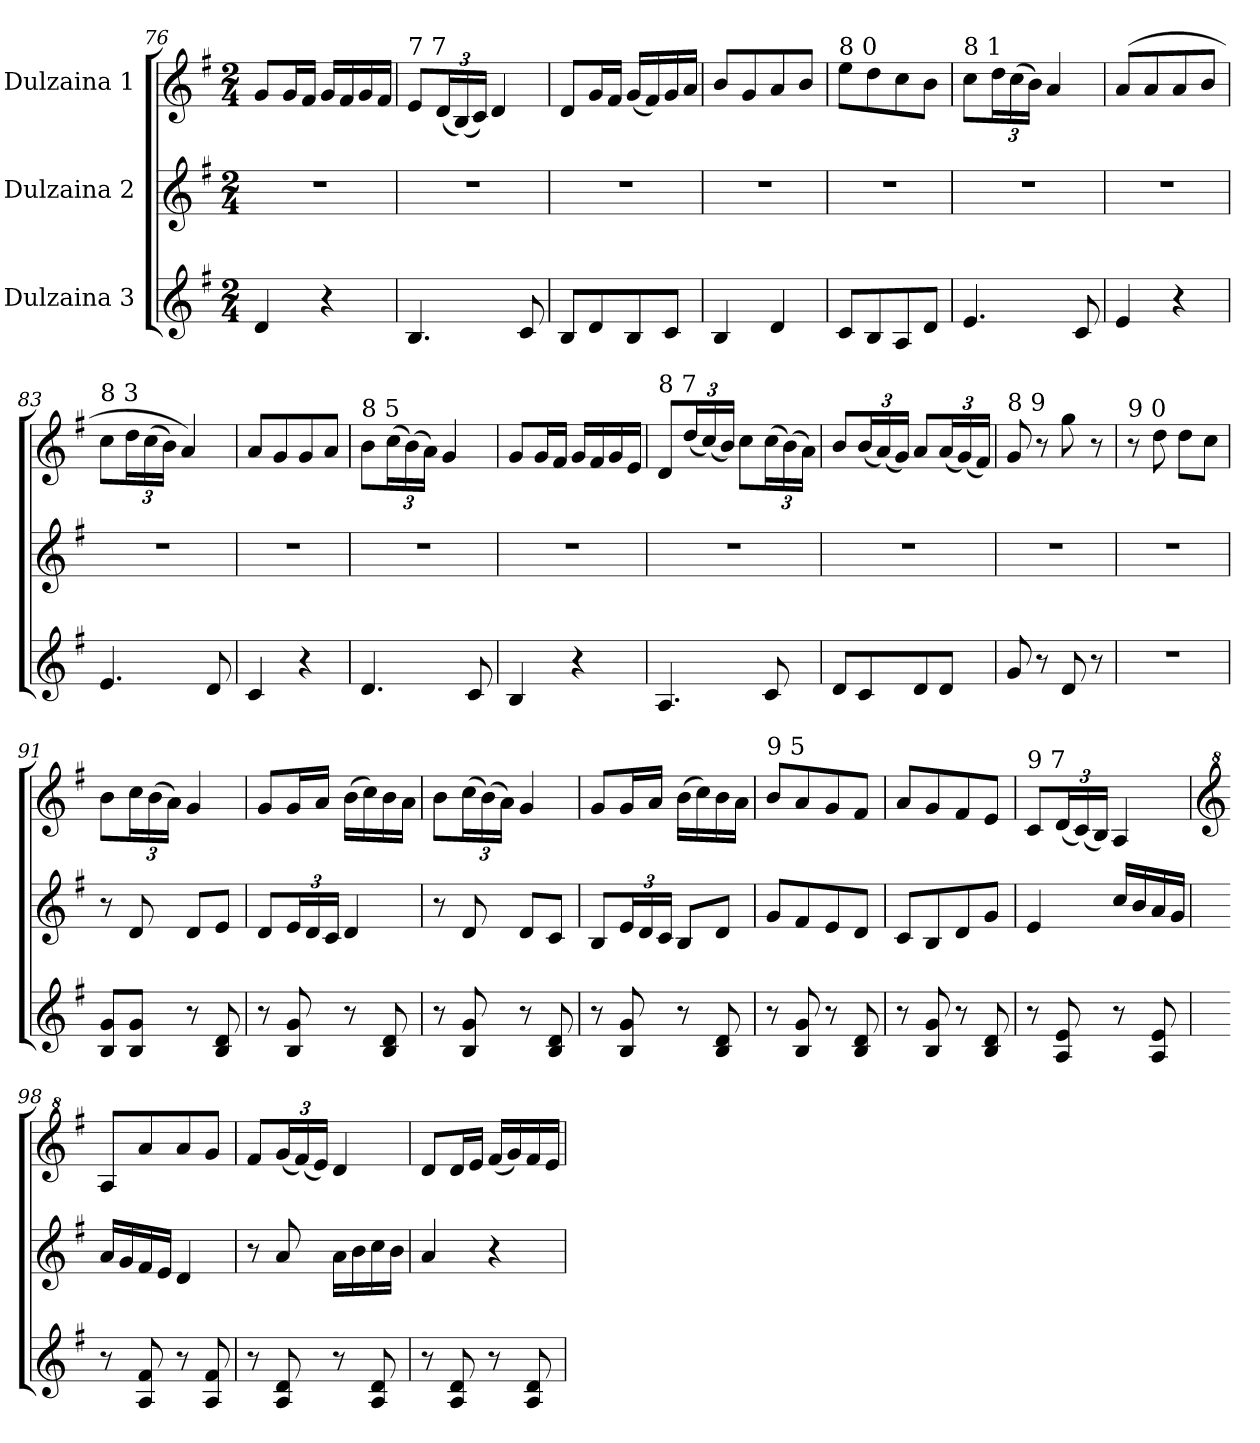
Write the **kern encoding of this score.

**kern	**kern	**kern
*part3	*part2	*part1
*staff3	*staff2	*staff1
*I"Dulzaina 3	*I"Dulzaina 2	*I"Dulzaina 1
*clefG2	*clefG2	*clefG2
*k[f#]	*k[f#]	*k[f#]
*G:	*G:	*G:
*M2/4	*M2/4	*M2/4
=76	=76	=76
4d/	2r	8g/L
.	.	16g/L
.	.	16f#/JJ
4r	.	16g/LL
.	.	16f#/
.	.	16g/
.	.	16f#/JJ
!!LO:PB:g=z
=77	=77	=77
!	!	!LO:TX:a:t=7 7
4.B/	2r	8e/L
*	*	*Xbrackettup
.	.	(<24d/L
.	.	(<24B/)
.	.	24c/JJ)
.	.	4d/
8c/	.	.
=78	=78	=78
8B/L	2r	8d/L
8d/	.	16g/L
.	.	16f#/JJ
8B/	.	(<16g/LL
.	.	16f#/)
8c/J	.	16g/
.	.	16a/JJ
=79	=79	=79
4B/	2r	8b/L
.	.	8g/
4d/	.	8a/
.	.	8b/J
=80	=80	=80
!	!	!LO:TX:a:t=8 0
8c/L	2r	8ee\L
8B/	.	8dd\
8A/	.	8cc\
8d/J	.	8b\J
=81	=81	=81
!	!	!LO:TX:a:t=8 1
4.e/	2r	8cc\L
.	.	24dd\L
.	.	(>24cc\
.	.	24b\JJ)
.	.	4a/
8c/	.	.
=82	=82	=82
4e/	2r	(>8a/L
.	.	8a/
4r	.	8a/
.	.	8b/J
=83	=83	=83
!	!	!LO:TX:a:t=8 3
4.e/	2r	8cc\L
.	.	24dd\L
.	.	(>24cc\
.	.	24b\JJ)
.	.	4a/)
8d/	.	.
=84	=84	=84
4c/	2r	8a/L
.	.	8g/
4r	.	8g/
.	.	8a/J
=85	=85	=85
!	!	!LO:TX:a:t=8 5
4.d/	2r	8b\L
.	.	(>24cc\L
.	.	(>24b\)
.	.	24a\JJ)
.	.	4g/
8c/	.	.
=86	=86	=86
4B/	2r	8g/L
.	.	16g/L
.	.	16f#/JJ
4r	.	16g/LL
.	.	16f#/
.	.	16g/
.	.	16e/JJ
!!LO:LB:g=z
=87	=87	=87
!	!	!LO:TX:a:t=8 7
4.A/	2r	8d/L
.	.	(<24dd/L
.	.	(<24cc/)
.	.	24b/JJ)
.	.	8cc\L
8c/	.	(>24cc\L
.	.	(>24b\)
.	.	24a\JJ)
=88	=88	=88
8d/L	2r	8b/L
8c/	.	(<24b/L
.	.	(<24a/)
.	.	24g/JJ)
8d/	.	8a/L
8d/J	.	(<24a/L
.	.	(<24g/)
.	.	24f#/JJ)
=89	=89	=89
!	!	!LO:TX:a:t=8 9
8g/	2r	8g/
8r	.	8r
8d/	.	8gg\
8r	.	8r
=90	=90	=90
!	!	!LO:TX:a:t=9 0
2r	2r	8r
.	.	8dd\
.	.	8dd\L
.	.	8cc\J
=91	=91	=91
8B/ 8g/L	8r	8b\L
8B/ 8g/J	8d/	24cc\L
.	.	(>24b\
.	.	24a\JJ)
8r	8d/L	4g/
8B/ 8d/	8e/J	.
=92	=92	=92
8r	8d/L	8g/L
*	*Xbrackettup	*
8B/ 8g/	24e/L	16g/L
.	24d/	.
.	.	16a/JJ
.	24c/JJ	.
8r	4d/	(>16b\LL
.	.	16cc\)
8B/ 8d/	.	16b\
.	.	16a\JJ
=93	=93	=93
8r	8r	8b\L
8B/ 8g/	8d/	(>24cc\L
.	.	(>24b\)
.	.	24a\JJ)
8r	8d/L	4g/
8B/ 8d/	8c/J	.
=94	=94	=94
8r	8B/L	8g/L
8B/ 8g/	24e/L	16g/L
.	24d/	.
.	.	16a/JJ
.	24c/JJ	.
8r	8B/L	(>16b\LL
.	.	16cc\)
8B/ 8d/	8d/J	16b\
.	.	16a\JJ
=95	=95	=95
!	!	!LO:TX:a:t=9 5
8r	8g/L	8b/L
8B/ 8g/	8f#/	8a/
8r	8e/	8g/
8B/ 8d/	8d/J	8f#/J
!!LO:LB:g=z
=96	=96	=96
8r	8c/L	8a/L
8B/ 8g/	8B/	8g/
8r	8d/	8f#/
8B/ 8d/	8g/J	8e/J
=97	=97	=97
!	!	!LO:TX:a:t=9 7
8r	4e/	8c/L
8A/ 8e/	.	(<24d/L
.	.	(<24c/)
.	.	24B/JJ)
8r	16cc/LL	4A/
.	16b/	.
8A/ 8e/	16a/	.
.	16g/JJ	.
=98	=98	=98
*	*	*clefG^2
8r	16a/LL	8a/L
.	16g/	.
8A/ 8f#/	16f#/	8aa/
.	16e/JJ	.
8r	4d/	8aa/
8A/ 8f#/	.	8gg/J
=99	=99	=99
8r	8r	8ff#/L
8A/ 8d/	8a/	(<24gg/L
.	.	(<24ff#/)
.	.	24ee/JJ)
8r	16a\LL	4dd/
.	16b\	.
8A/ 8d/	16cc\	.
.	16b\JJ	.
=100	=100	=100
8r	4a/	8dd/L
8A/ 8d/	.	16dd/L
.	.	16ee/JJ
8r	4r	(<16ff#/LL
.	.	16gg/)
8A/ 8d/	.	16ff#/
.	.	16ee/JJ
=	=	=
*-	*-	*-
